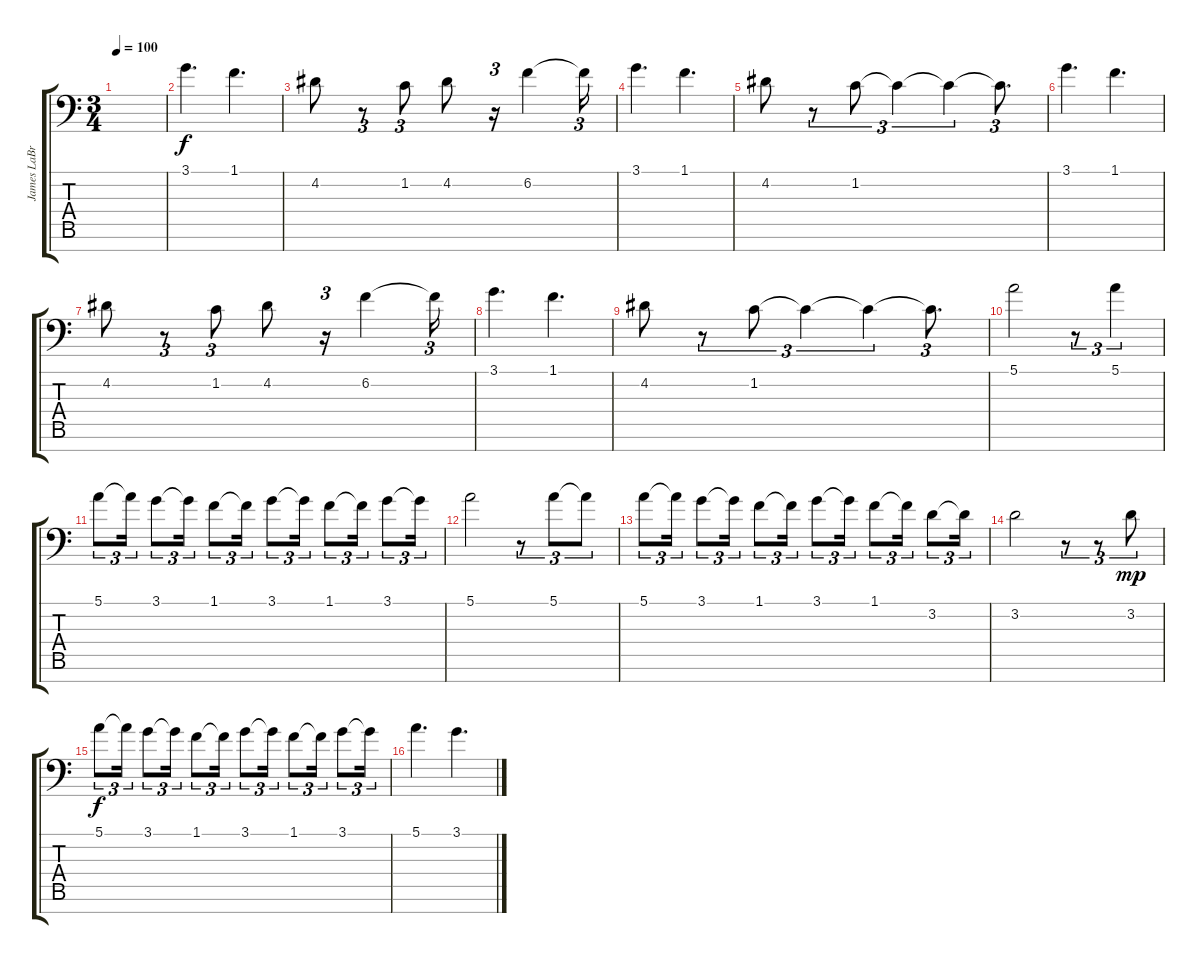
\track ("James LaBrie" "James LaBr") {instrument altosax}
\staff {score tabs}
\tuning (E4 B3 G3 D3 A2 E2 C-1) {hide}
\ts (3 4)
\tempo 100
\clef f4
\ks c
|
3.1.4{d} 1.1.4{d} |
4.2.8 r.8{tu (3 2)} 1.2.8{tu (3 2)} 4.2.8 r.16{tu (3 2)} 6.2.4 6.2{t}.16{tu (3 2)} |
3.1.4{d} 1.1.4{d} |
4.2.8 r.8{tu (3 2)} 1.2.8{tu (3 2)} 1.2{t}.4{tu (3 2)} 1.2{t}.4{tu (3 2)} 1.2{t}.8{d tu (3 2)} |
3.1.4{d} 1.1.4{d} |
4.2.8 r.8{tu (3 2)} 1.2.8{tu (3 2)} 4.2.8 r.16{tu (3 2)} 6.2.4 6.2{t}.16{tu (3 2)} |
3.1.4{d} 1.1.4{d} |
4.2.8 r.8{tu (3 2)} 1.2.8{tu (3 2)} 1.2{t}.4{tu (3 2)} 1.2{t}.4{tu (3 2)} 1.2{t}.8{d tu (3 2)} |
5.1.2 r.8{tu (3 2)} 5.1.4{tu (3 2)} |
5.1.8{tu (3 2)} 5.1{t}.16{tu (3 2)} 3.1.8{tu (3 2)} 3.1{t}.16{tu (3 2)} 1.1.8{tu (3 2)} 1.1{t}.16{tu (3 2)} 3.1.8{tu (3 2)} 3.1{t}.16{tu (3 2)} 1.1.8{tu (3 2)} 1.1{t}.16{tu (3 2)} 3.1.8{tu (3 2)} 3.1{t}.16{tu (3 2)} |
5.1.2 r.8{tu (3 2)} 5.1.8{tu (3 2)} 5.1{t}.8{tu (3 2)} |
5.1.8{tu (3 2)} 5.1{t}.16{tu (3 2)} 3.1.8{tu (3 2)} 3.1{t}.16{tu (3 2)} 1.1.8{tu (3 2)} 1.1{t}.16{tu (3 2)} 3.1.8{tu (3 2)} 3.1{t}.16{tu (3 2)} 1.1.8{tu (3 2)} 1.1{t}.16{tu (3 2)} 3.2.8{tu (3 2)} 3.2{t}.16{tu (3 2)} |
3.2.2 r.8{tu (3 2)} r.8{tu (3 2)} 3.2.8{tu (3 2) dy mp} |
5.1.8{tu (3 2) dy f} 5.1{t}.16{tu (3 2)} 3.1.8{tu (3 2)} 3.1{t}.16{tu (3 2)} 1.1.8{tu (3 2)} 1.1{t}.16{tu (3 2)} 3.1.8{tu (3 2)} 3.1{t}.16{tu (3 2)} 1.1.8{tu (3 2)} 1.1{t}.16{tu (3 2)} 3.1.8{tu (3 2)} 3.1{t}.16{tu (3 2)} |
5.1.4{d} 3.1.4{d}
